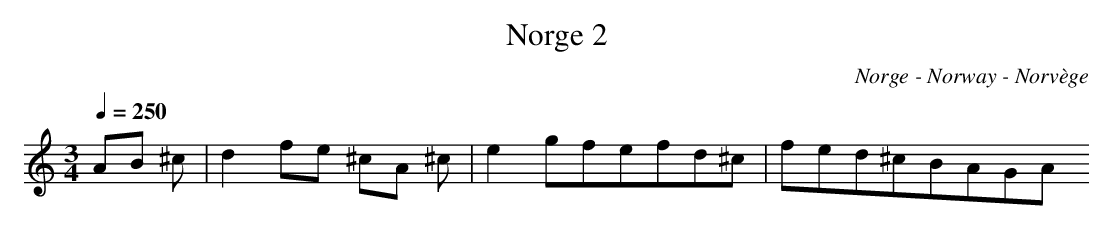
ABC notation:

X:1
T:Norge 2
O:Norge - Norway - Norv\`ege
M:3/4
L:1/8
Q:1/4=250
K:C
 AB ^c | d2 fe ^cA ^c | e2  gfefd^c | fed^cBAGA
